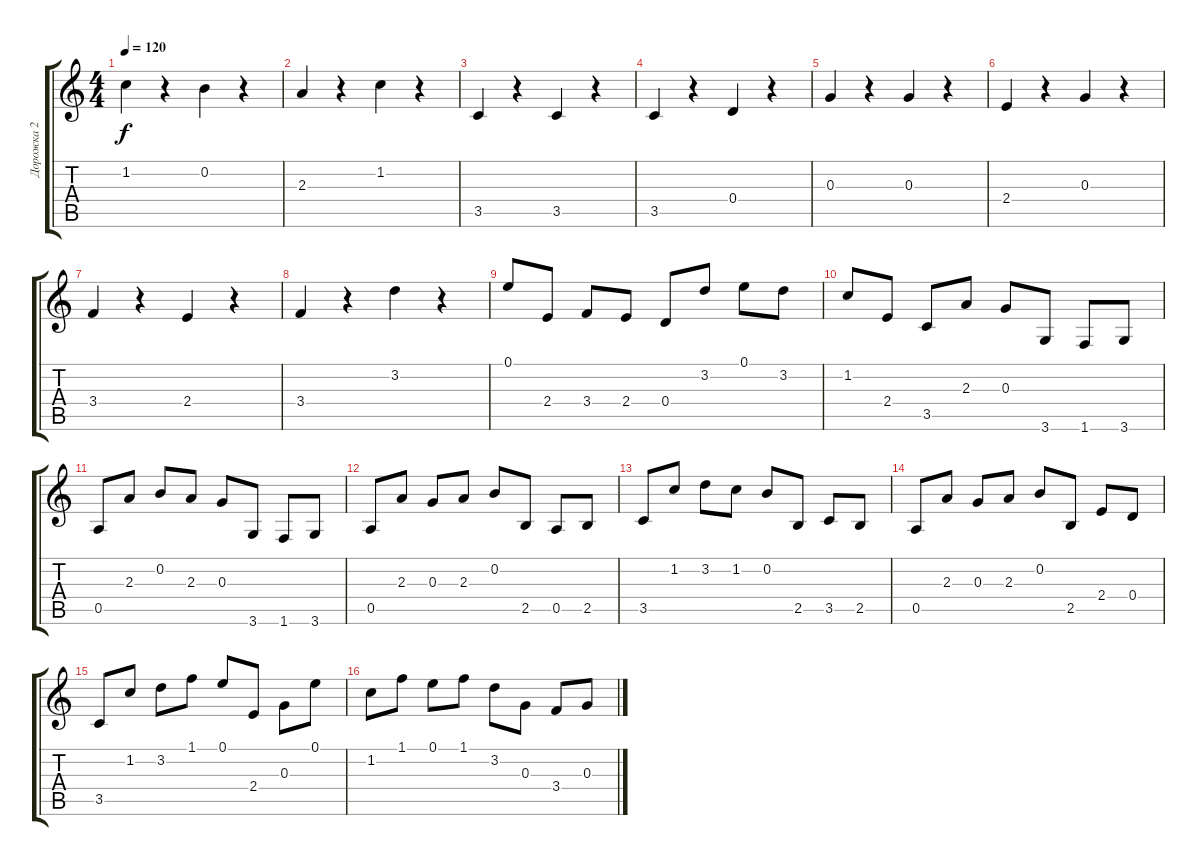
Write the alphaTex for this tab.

\track ("Дорожка 2" "Дорожка 2") {instrument acousticguitarsteel}
\staff {score tabs}
\tuning (E4 B3 G3 D3 A2 E2) {hide}
\ts (4 4)
\tempo 120
\clef g2
\ks c
1.2.4{dy f} r.4 0.2.4 r.4 |
2.3.4 r.4 1.2.4 r.4 |
3.5.4 r.4 3.5.4 r.4 |
3.5.4 r.4 0.4.4 r.4 |
0.3.4 r.4 0.3.4 r.4 |
2.4.4 r.4 0.3.4 r.4 |
3.4.4 r.4 2.4.4 r.4 |
3.4.4 r.4 3.2.4 r.4 |
0.1.8 2.4.8 3.4.8 2.4.8 0.4.8 3.2.8 0.1.8 3.2.8 |
1.2.8 2.4.8 3.5.8 2.3.8 0.3.8 3.6.8 1.6.8 3.6.8 |
0.5.8 2.3.8 0.2.8 2.3.8 0.3.8 3.6.8 1.6.8 3.6.8 |
0.5.8 2.3.8 0.3.8 2.3.8 0.2.8 2.5.8 0.5.8 2.5.8 |
3.5.8 1.2.8 3.2.8 1.2.8 0.2.8 2.5.8 3.5.8 2.5.8 |
0.5.8 2.3.8 0.3.8 2.3.8 0.2.8 2.5.8 2.4.8 0.4.8 |
3.5.8 1.2.8 3.2.8 1.1.8 0.1.8 2.4.8 0.3.8 0.1.8 |
1.2.8 1.1.8 0.1.8 1.1.8 3.2.8 0.3.8 3.4.8 0.3.8
